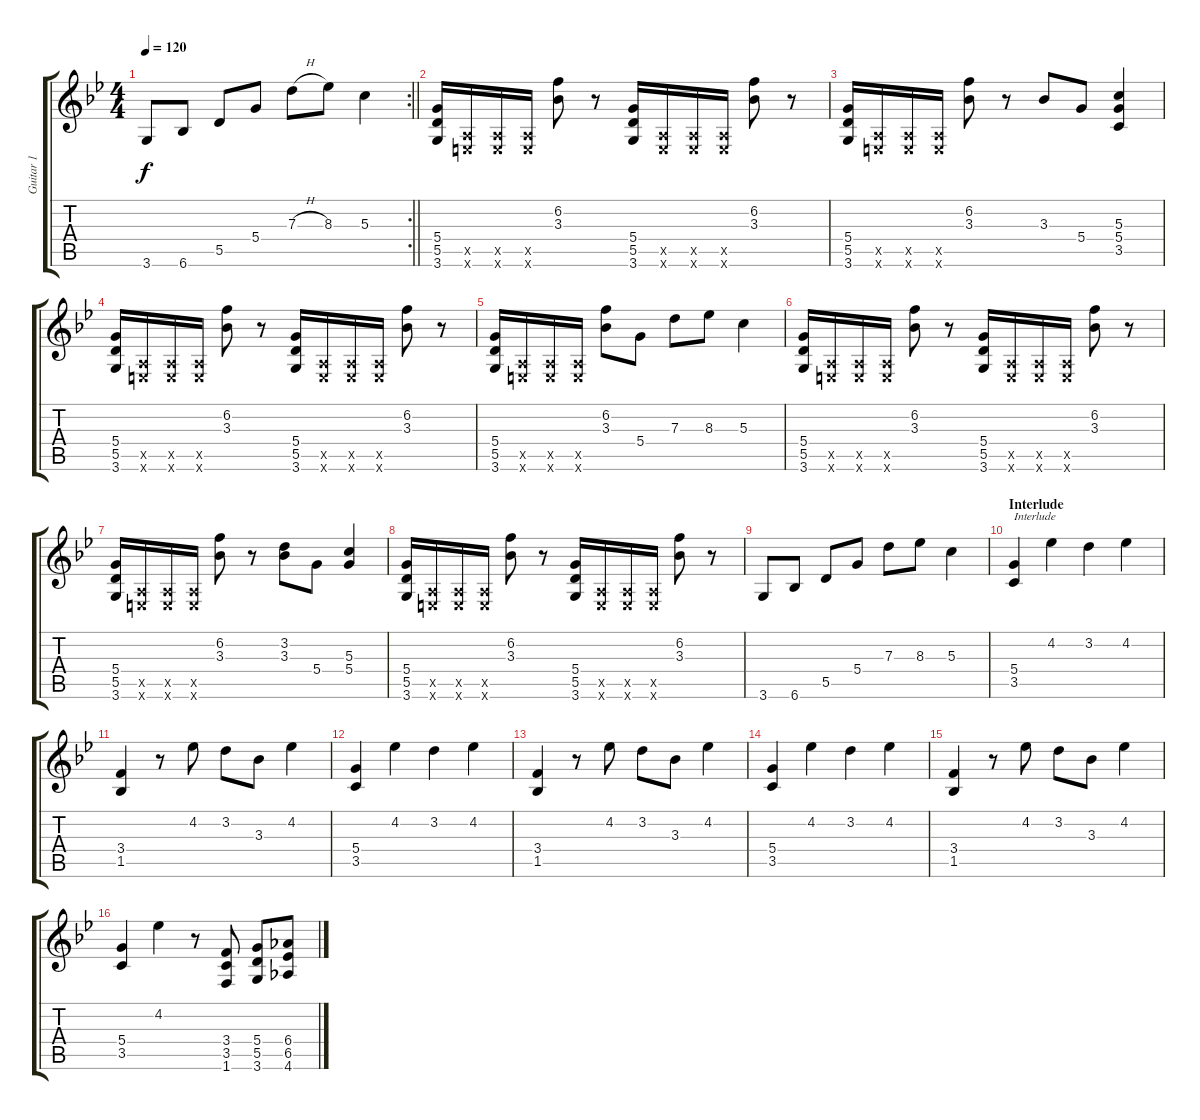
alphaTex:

\track ("Guitar 1" "Guitar 1") {instrument distortionguitar}
\staff {score tabs}
\tuning (E4 B3 G3 D3 A2 E2) {hide}
\rc 2
\ts (4 4)
\tempo 120
\clef g2
\barLineRight lightlight
\ks bb
3.6.8{dy f} 6.6.8 5.5.8 5.4.8 7.3{h}.8 8.3.8 5.3.4 |
(5.4 5.5 3.6).16 (0.5{x} 0.6{x}).16 (0.5{x} 0.6{x}).16 (0.5{x} 0.6{x}).16 (6.2 3.3).8 r.8 (5.4 5.5 3.6).16 (0.5{x} 0.6{x}).16 (0.5{x} 0.6{x}).16 (0.5{x} 0.6{x}).16 (6.2 3.3).8 r.8 |
(5.4 5.5 3.6).16 (0.5{x} 0.6{x}).16 (0.5{x} 0.6{x}).16 (0.5{x} 0.6{x}).16 (6.2 3.3).8 r.8 3.3.8 5.4.8 (5.3 5.4 3.5).4 |
(5.4 5.5 3.6).16 (0.5{x} 0.6{x}).16 (0.5{x} 0.6{x}).16 (0.5{x} 0.6{x}).16 (6.2 3.3).8 r.8 (5.4 5.5 3.6).16 (0.5{x} 0.6{x}).16 (0.5{x} 0.6{x}).16 (0.5{x} 0.6{x}).16 (6.2 3.3).8 r.8 |
(5.4 5.5 3.6).16 (0.5{x} 0.6{x}).16 (0.5{x} 0.6{x}).16 (0.5{x} 0.6{x}).16 (6.2 3.3).8 5.4.8 7.3.8 8.3.8 5.3.4 |
(5.4 5.5 3.6).16 (0.5{x} 0.6{x}).16 (0.5{x} 0.6{x}).16 (0.5{x} 0.6{x}).16 (6.2 3.3).8 r.8 (5.4 5.5 3.6).16 (0.5{x} 0.6{x}).16 (0.5{x} 0.6{x}).16 (0.5{x} 0.6{x}).16 (6.2 3.3).8 r.8 |
(5.4 5.5 3.6).16 (0.5{x} 0.6{x}).16 (0.5{x} 0.6{x}).16 (0.5{x} 0.6{x}).16 (6.2 3.3).8 r.8 (3.2 3.3).8 5.4.8 (5.3 5.4).4 |
(5.4 5.5 3.6).16 (0.5{x} 0.6{x}).16 (0.5{x} 0.6{x}).16 (0.5{x} 0.6{x}).16 (6.2 3.3).8 r.8 (5.4 5.5 3.6).16 (0.5{x} 0.6{x}).16 (0.5{x} 0.6{x}).16 (0.5{x} 0.6{x}).16 (6.2 3.3).8 r.8 |
3.6.8 6.6.8 5.5.8 5.4.8 7.3.8 8.3.8 5.3.4 |
\section ("" "Interlude")
(5.4 3.5).4{txt "Interlude"} 4.2.4 3.2.4 4.2.4 |
(3.4 1.5).4 r.8 4.2.8 3.2.8 3.3.8 4.2.4 |
(5.4 3.5).4 4.2.4 3.2.4 4.2.4 |
(3.4 1.5).4 r.8 4.2.8 3.2.8 3.3.8 4.2.4 |
(5.4 3.5).4 4.2.4 3.2.4 4.2.4 |
(3.4 1.5).4 r.8 4.2.8 3.2.8 3.3.8 4.2.4 |
(5.4 3.5).4 4.2.4 r.8 (3.4 3.5 1.6).8 (5.4 5.5 3.6).8 (6.4 6.5 4.6).8
